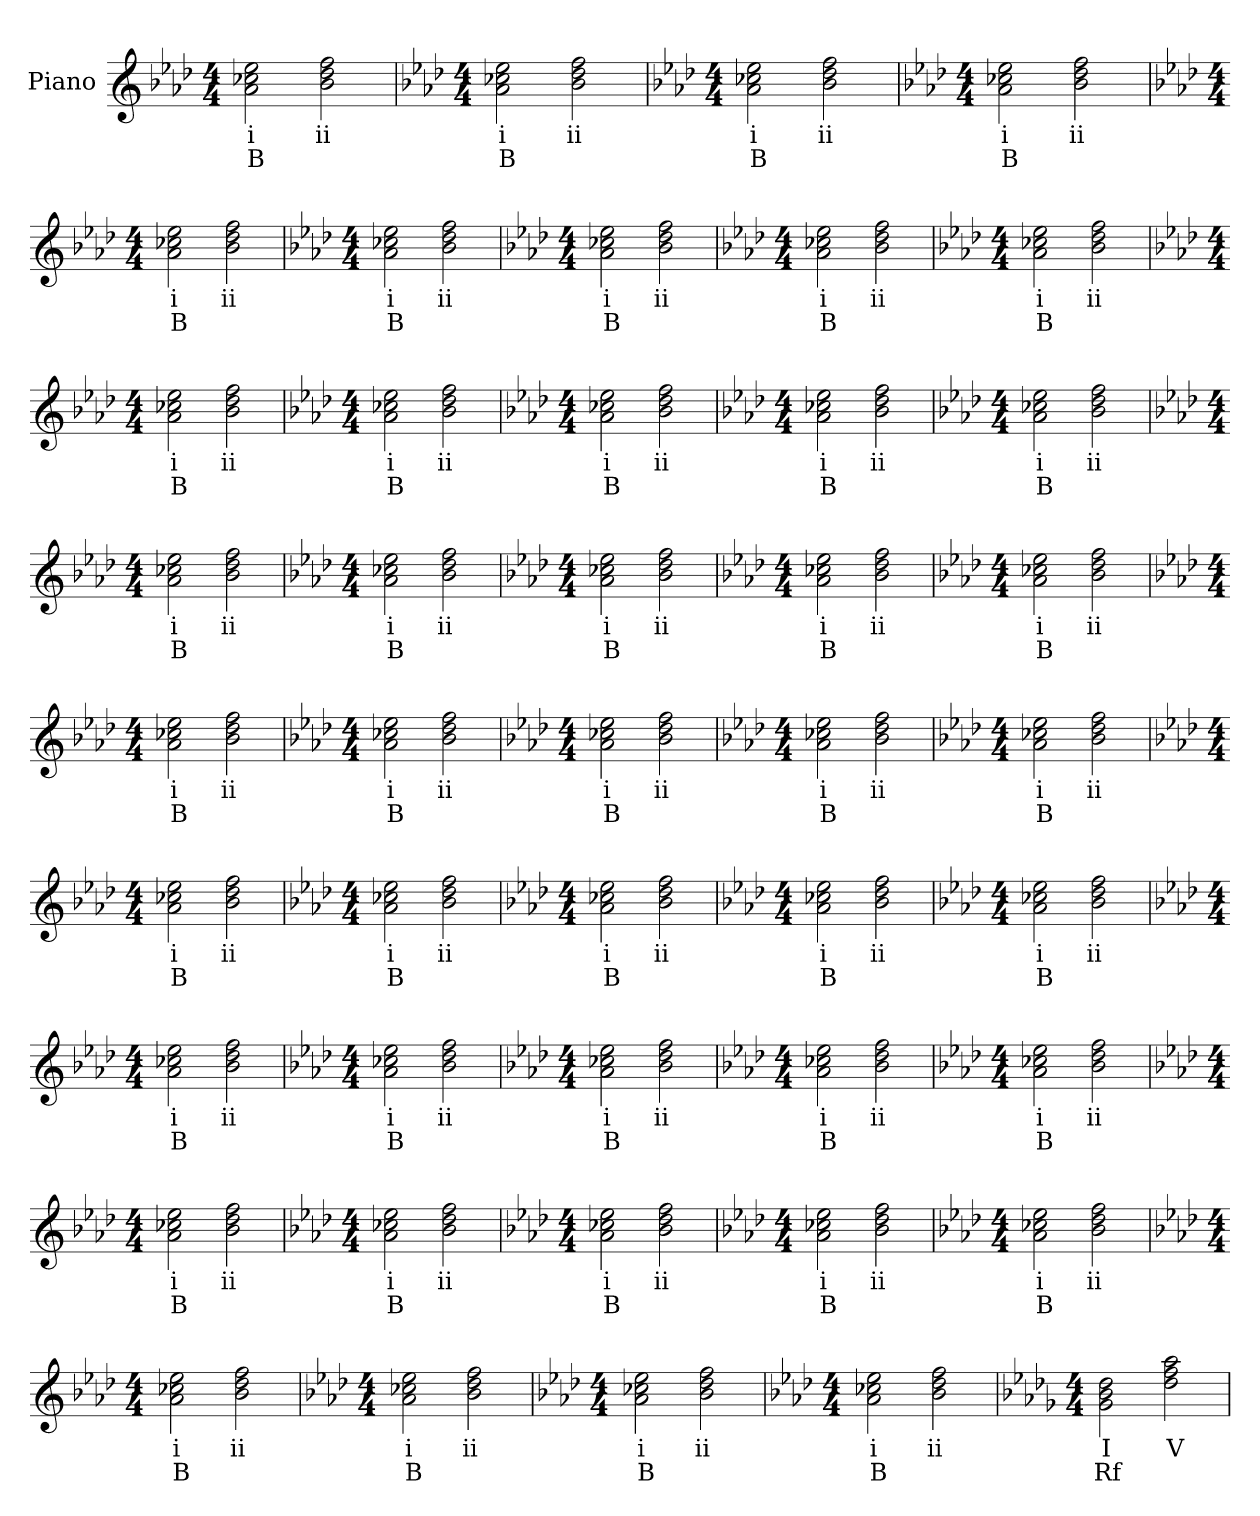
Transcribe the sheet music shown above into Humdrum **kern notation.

**kern	**text	**text
*part1	*part1	*part1
*staff1	*staff1	*staff1
*I"Piano	*	*
*I'Pno	*	*
*k[b-e-a-d-]	*	*
*A-:	*	*
*M4/4	*	*
=	=	=
2a- 2cc-X 2ee-	i	B
2b- 2dd- 2ff	ii	.
=	=	=
*k[b-e-a-d-]	*	*
*A-:	*	*
*M4/4	*	*
2a- 2cc-X 2ee-	i	B
2b- 2dd- 2ff	ii	.
=	=	=
*k[b-e-a-d-]	*	*
*A-:	*	*
*M4/4	*	*
2a- 2cc-X 2ee-	i	B
2b- 2dd- 2ff	ii	.
=	=	=
*k[b-e-a-d-]	*	*
*A-:	*	*
*M4/4	*	*
2a- 2cc-X 2ee-	i	B
2b- 2dd- 2ff	ii	.
=	=	=
*k[b-e-a-d-]	*	*
*A-:	*	*
*M4/4	*	*
2a- 2cc-X 2ee-	i	B
2b- 2dd- 2ff	ii	.
=	=	=
*k[b-e-a-d-]	*	*
*A-:	*	*
*M4/4	*	*
2a- 2cc-X 2ee-	i	B
2b- 2dd- 2ff	ii	.
=	=	=
*k[b-e-a-d-]	*	*
*A-:	*	*
*M4/4	*	*
2a- 2cc-X 2ee-	i	B
2b- 2dd- 2ff	ii	.
=	=	=
*k[b-e-a-d-]	*	*
*A-:	*	*
*M4/4	*	*
2a- 2cc-X 2ee-	i	B
2b- 2dd- 2ff	ii	.
=	=	=
*k[b-e-a-d-]	*	*
*A-:	*	*
*M4/4	*	*
2a- 2cc-X 2ee-	i	B
2b- 2dd- 2ff	ii	.
=	=	=
*k[b-e-a-d-]	*	*
*A-:	*	*
*M4/4	*	*
2a- 2cc-X 2ee-	i	B
2b- 2dd- 2ff	ii	.
=	=	=
*k[b-e-a-d-]	*	*
*A-:	*	*
*M4/4	*	*
2a- 2cc-X 2ee-	i	B
2b- 2dd- 2ff	ii	.
=	=	=
*k[b-e-a-d-]	*	*
*A-:	*	*
*M4/4	*	*
2a- 2cc-X 2ee-	i	B
2b- 2dd- 2ff	ii	.
=	=	=
*k[b-e-a-d-]	*	*
*A-:	*	*
*M4/4	*	*
2a- 2cc-X 2ee-	i	B
2b- 2dd- 2ff	ii	.
=	=	=
*k[b-e-a-d-]	*	*
*A-:	*	*
*M4/4	*	*
2a- 2cc-X 2ee-	i	B
2b- 2dd- 2ff	ii	.
=	=	=
*k[b-e-a-d-]	*	*
*A-:	*	*
*M4/4	*	*
2a- 2cc-X 2ee-	i	B
2b- 2dd- 2ff	ii	.
=	=	=
*k[b-e-a-d-]	*	*
*A-:	*	*
*M4/4	*	*
2a- 2cc-X 2ee-	i	B
2b- 2dd- 2ff	ii	.
=	=	=
*k[b-e-a-d-]	*	*
*A-:	*	*
*M4/4	*	*
2a- 2cc-X 2ee-	i	B
2b- 2dd- 2ff	ii	.
=	=	=
*k[b-e-a-d-]	*	*
*A-:	*	*
*M4/4	*	*
2a- 2cc-X 2ee-	i	B
2b- 2dd- 2ff	ii	.
=	=	=
*k[b-e-a-d-]	*	*
*A-:	*	*
*M4/4	*	*
2a- 2cc-X 2ee-	i	B
2b- 2dd- 2ff	ii	.
=	=	=
*k[b-e-a-d-]	*	*
*A-:	*	*
*M4/4	*	*
2a- 2cc-X 2ee-	i	B
2b- 2dd- 2ff	ii	.
=	=	=
*k[b-e-a-d-]	*	*
*A-:	*	*
*M4/4	*	*
2a- 2cc-X 2ee-	i	B
2b- 2dd- 2ff	ii	.
=	=	=
*k[b-e-a-d-]	*	*
*A-:	*	*
*M4/4	*	*
2a- 2cc-X 2ee-	i	B
2b- 2dd- 2ff	ii	.
=	=	=
*k[b-e-a-d-]	*	*
*A-:	*	*
*M4/4	*	*
2a- 2cc-X 2ee-	i	B
2b- 2dd- 2ff	ii	.
=	=	=
*k[b-e-a-d-]	*	*
*A-:	*	*
*M4/4	*	*
2a- 2cc-X 2ee-	i	B
2b- 2dd- 2ff	ii	.
=	=	=
*k[b-e-a-d-]	*	*
*A-:	*	*
*M4/4	*	*
2a- 2cc-X 2ee-	i	B
2b- 2dd- 2ff	ii	.
=	=	=
*k[b-e-a-d-]	*	*
*A-:	*	*
*M4/4	*	*
2a- 2cc-X 2ee-	i	B
2b- 2dd- 2ff	ii	.
=	=	=
*k[b-e-a-d-]	*	*
*A-:	*	*
*M4/4	*	*
2a- 2cc-X 2ee-	i	B
2b- 2dd- 2ff	ii	.
=	=	=
*k[b-e-a-d-]	*	*
*A-:	*	*
*M4/4	*	*
2a- 2cc-X 2ee-	i	B
2b- 2dd- 2ff	ii	.
=	=	=
*k[b-e-a-d-]	*	*
*A-:	*	*
*M4/4	*	*
2a- 2cc-X 2ee-	i	B
2b- 2dd- 2ff	ii	.
=	=	=
*k[b-e-a-d-]	*	*
*A-:	*	*
*M4/4	*	*
2a- 2cc-X 2ee-	i	B
2b- 2dd- 2ff	ii	.
=	=	=
*k[b-e-a-d-]	*	*
*A-:	*	*
*M4/4	*	*
2a- 2cc-X 2ee-	i	B
2b- 2dd- 2ff	ii	.
=	=	=
*k[b-e-a-d-]	*	*
*A-:	*	*
*M4/4	*	*
2a- 2cc-X 2ee-	i	B
2b- 2dd- 2ff	ii	.
=	=	=
*k[b-e-a-d-]	*	*
*A-:	*	*
*M4/4	*	*
2a- 2cc-X 2ee-	i	B
2b- 2dd- 2ff	ii	.
=	=	=
*k[b-e-a-d-]	*	*
*A-:	*	*
*M4/4	*	*
2a- 2cc-X 2ee-	i	B
2b- 2dd- 2ff	ii	.
=	=	=
*k[b-e-a-d-]	*	*
*A-:	*	*
*M4/4	*	*
2a- 2cc-X 2ee-	i	B
2b- 2dd- 2ff	ii	.
=	=	=
*k[b-e-a-d-]	*	*
*A-:	*	*
*M4/4	*	*
2a- 2cc-X 2ee-	i	B
2b- 2dd- 2ff	ii	.
=	=	=
*k[b-e-a-d-]	*	*
*A-:	*	*
*M4/4	*	*
2a- 2cc-X 2ee-	i	B
2b- 2dd- 2ff	ii	.
=	=	=
*k[b-e-a-d-]	*	*
*A-:	*	*
*M4/4	*	*
2a- 2cc-X 2ee-	i	B
2b- 2dd- 2ff	ii	.
=	=	=
*k[b-e-a-d-]	*	*
*A-:	*	*
*M4/4	*	*
2a- 2cc-X 2ee-	i	B
2b- 2dd- 2ff	ii	.
=	=	=
*k[b-e-a-d-]	*	*
*A-:	*	*
*M4/4	*	*
2a- 2cc-X 2ee-	i	B
2b- 2dd- 2ff	ii	.
=	=	=
*k[b-e-a-d-]	*	*
*A-:	*	*
*M4/4	*	*
2a- 2cc-X 2ee-	i	B
2b- 2dd- 2ff	ii	.
=	=	=
*k[b-e-a-d-]	*	*
*A-:	*	*
*M4/4	*	*
2a- 2cc-X 2ee-	i	B
2b- 2dd- 2ff	ii	.
=	=	=
*k[b-e-a-d-]	*	*
*A-:	*	*
*M4/4	*	*
2a- 2cc-X 2ee-	i	B
2b- 2dd- 2ff	ii	.
=	=	=
*k[b-e-a-d-g-]	*	*
*D-:	*	*
*M4/4	*	*
2g- 2b- 2dd-	I	Rf
2dd- 2ff 2aa-	V	.
=	=	=
*-	*-	*-
